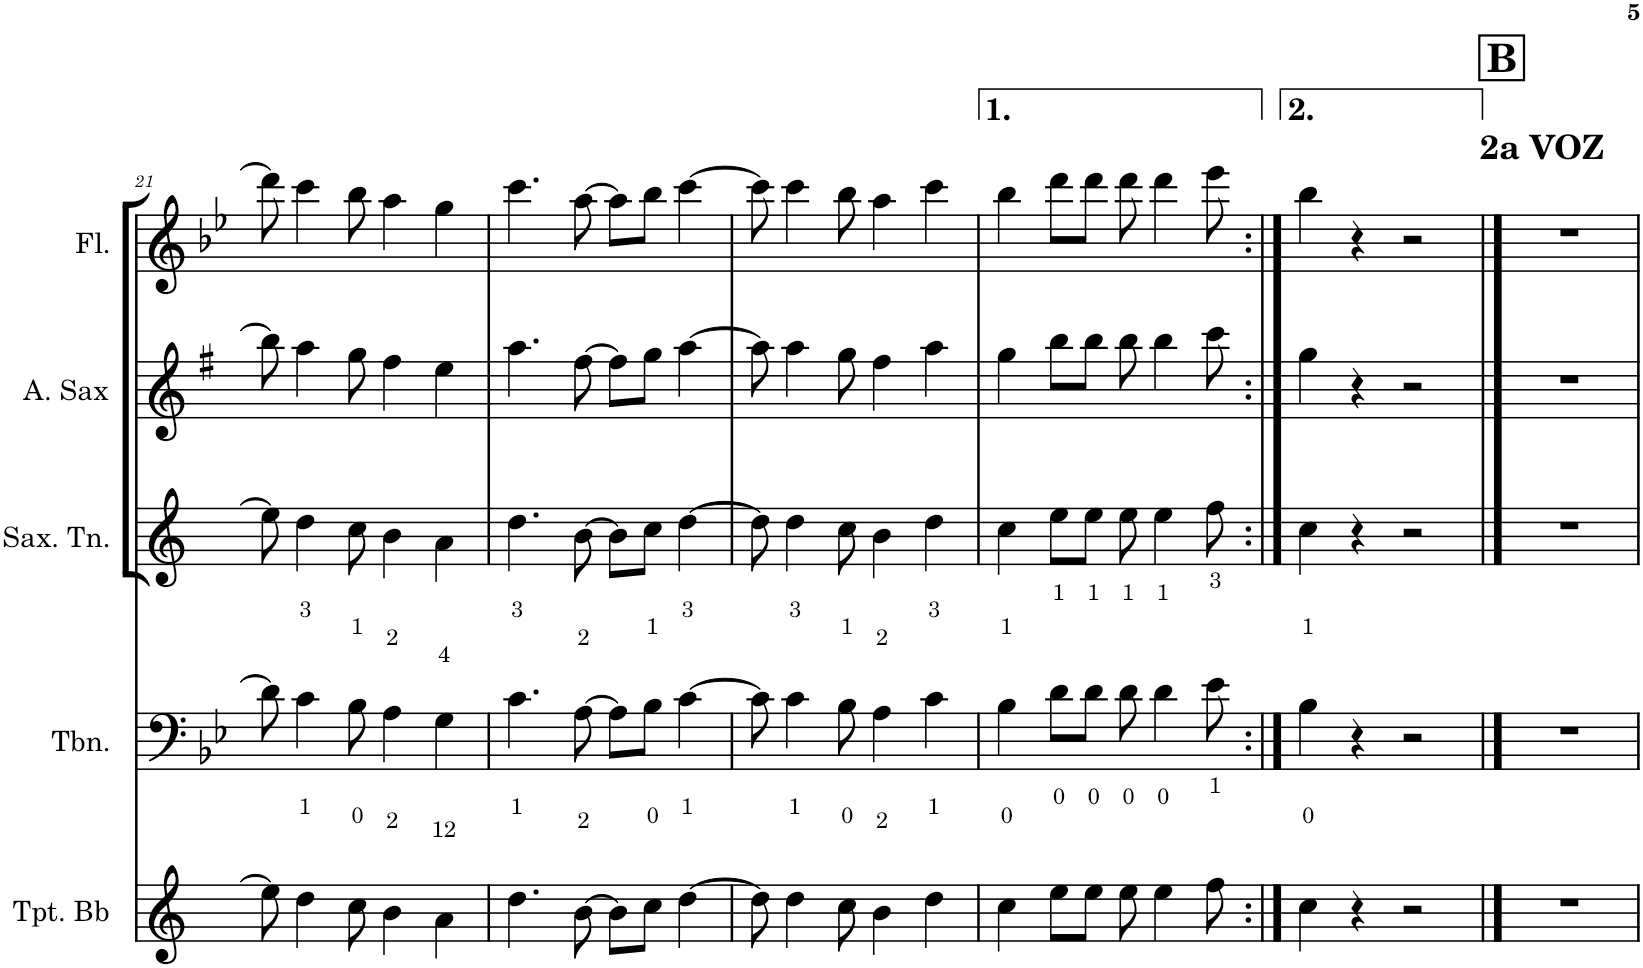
**kern	**kern	**kern	**kern	**kern
*part5	*part4	*part3	*part2	*part1
*staff5	*staff4	*staff3	*staff2	*staff1
*I"Trompete Bb	*I"Trombone	*I"Saxofone Tenor	*I"Saxofone Alto	*I"Flauta Transversal
*I'Tpt. Bb	*I'Tbn.	*I'Sax. Tn.	*	*I'Fl.
!!LO:PB:g=z
*clefG2	*clefF4	*clefG2	*clefG2	*clefG2
*Trd1c2	*	*Trd8c14	*Trd5c9	*
*k[]	*k[b-e-]	*k[]	*k[f#]	*k[b-e-]
*M4/4	*M4/4	*M4/4	*M4/4	*M4/4
=21	=21	=21	=21	=21
8ee\]	8d\]	8ee\]	8bb\]	8ddd\]
4dd\	4c\	4dd\	4aa\	4ccc\
8cc\	8B-\	8cc\	8gg\	8bb-\
4b\	4A\	4b\	4ff#\	4aa\
4a\	4G\	4a\	4ee\	4gg\
=22	=22	=22	=22	=22
4.dd\	4.c\	4.dd\	4.aa\	4.ccc\
[8b\	[8A\	[8b\	[8ff#\	[8aa\
8b\L]	8A\L]	8b\L]	8ff#\L]	8aa\L]
8cc\J	8B-\J	8cc\J	8gg\J	8bb-\J
[4dd\	[4c\	[4dd\	[4aa\	[4ccc\
=23	=23	=23	=23	=23
8dd\]	8c\]	8dd\]	8aa\]	8ccc\]
4dd\	4c\	4dd\	4aa\	4ccc\
8cc\	8B-\	8cc\	8gg\	8bb-\
4b\	4A\	4b\	4ff#\	4aa\
4dd\	4c\	4dd\	4aa\	4ccc\
=24	=24	=24	=24	=24
4cc\	4B-\	4cc\	4gg\	4bb-\
8ee\L	8d\L	8ee\L	8bb\L	8ddd\L
8ee\J	8d\J	8ee\J	8bb\J	8ddd\J
8ee\	8d\	8ee\	8bb\	8ddd\
4ee\	4d\	4ee\	4bb\	4ddd\
8ff\	8e-\	8ff\	8ccc\	8eee-\
=25:|!	=25:|!	=25:|!	=25:|!	=25:|!
4cc\	4B-\	4cc\	4gg\	4bb-\
4r	4r	4r	4r	4r
2r	2r	2r	2r	2r
!!LO:REH:place=s1:a:B:cj:t=B
==26	==26	==26	==26	==26
!	!	!	!	!LO:TX:a:B:t=2a VOZ
1r	1r	1r	1r	1r
=	=	=	=	=
*-	*-	*-	*-	*-
